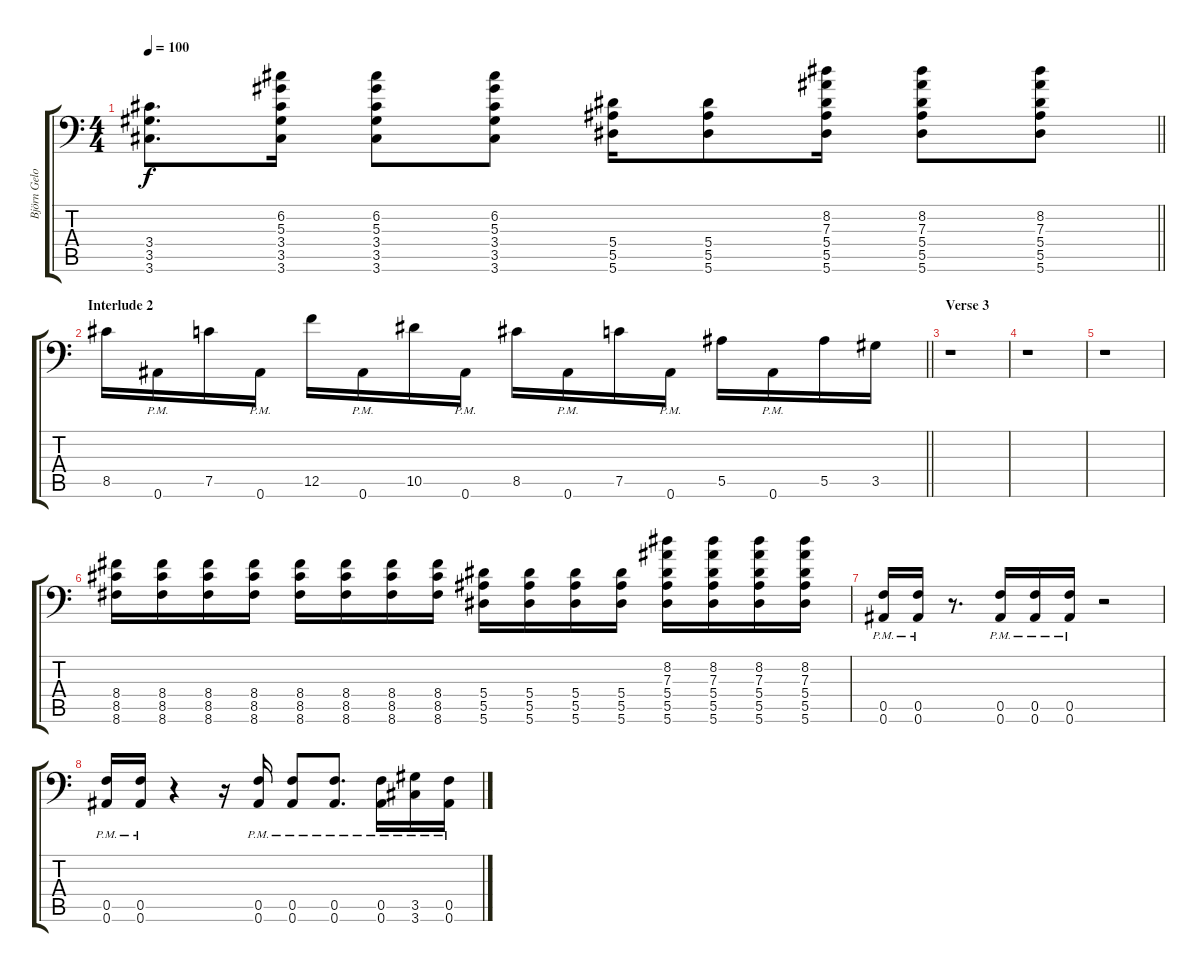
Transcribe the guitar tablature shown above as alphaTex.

\track ("Björn Gelotte" "Björn Gelo") {instrument distortionguitar}
\staff {score tabs}
\tuning (C4 G3 Eb3 Bb2 F2 Bb1) {hide}
\ts (4 4)
\tempo 100
\clef f4
\barLineRight lightlight
\ks c
(3.4 3.5 3.6).8{d dy f} (6.2 5.3 3.4 3.5 3.6).16 (6.2 5.3 3.4 3.5 3.6).8 (6.2 5.3 3.4 3.5 3.6).8 (5.4 5.5 5.6).16 (5.4 5.5 5.6).8 (8.2 7.3 5.4 5.5 5.6).16 (8.2 7.3 5.4 5.5 5.6).8 (8.2 7.3 5.4 5.5 5.6).8 |
\section ("" "Interlude 2")
\barLineRight lightlight
8.5.16{volume 5} 0.6{pm}.16 7.5.16 0.6{pm}.16 12.5.16 0.6{pm}.16 10.5.16 0.6{pm}.16 8.5.16 0.6{pm}.16 7.5.16 0.6{pm}.16 5.5.16 0.6{pm}.16 5.5.16 3.5.16 |
\section ("" "Verse 3")
r.1 |
r.1 |
r.1 |
(8.4 8.5 8.6).16{volume 12} (8.4 8.5 8.6).16 (8.4 8.5 8.6).16 (8.4 8.5 8.6).16 (8.4 8.5 8.6).16 (8.4 8.5 8.6).16 (8.4 8.5 8.6).16 (8.4 8.5 8.6).16 (5.4 5.5 5.6).16 (5.4 5.5 5.6).16 (5.4 5.5 5.6).16 (5.4 5.5 5.6).16 (8.2 7.3 5.4 5.5 5.6).16 (8.2 7.3 5.4 5.5 5.6).16 (8.2 7.3 5.4 5.5 5.6).16 (8.2 7.3 5.4 5.5 5.6).16 |
(0.5{pm} 0.6{pm}).16 (0.5{pm} 0.6{pm}).16 r.8{d} (0.5{pm} 0.6{pm}).16 (0.5{pm} 0.6{pm}).16 (0.5{pm} 0.6{pm}).16 r.2 |
(0.5{pm} 0.6{pm}).16 (0.5{pm} 0.6{pm}).16 r.4 r.16 (0.5{pm} 0.6{pm}).16 (0.5{pm} 0.6{pm}).8 (0.5{pm} 0.6{pm}).8{d} (0.5{pm} 0.6{pm}).16 (3.5{pm} 3.6{pm}).16 (0.5{pm} 0.6{pm}).16
